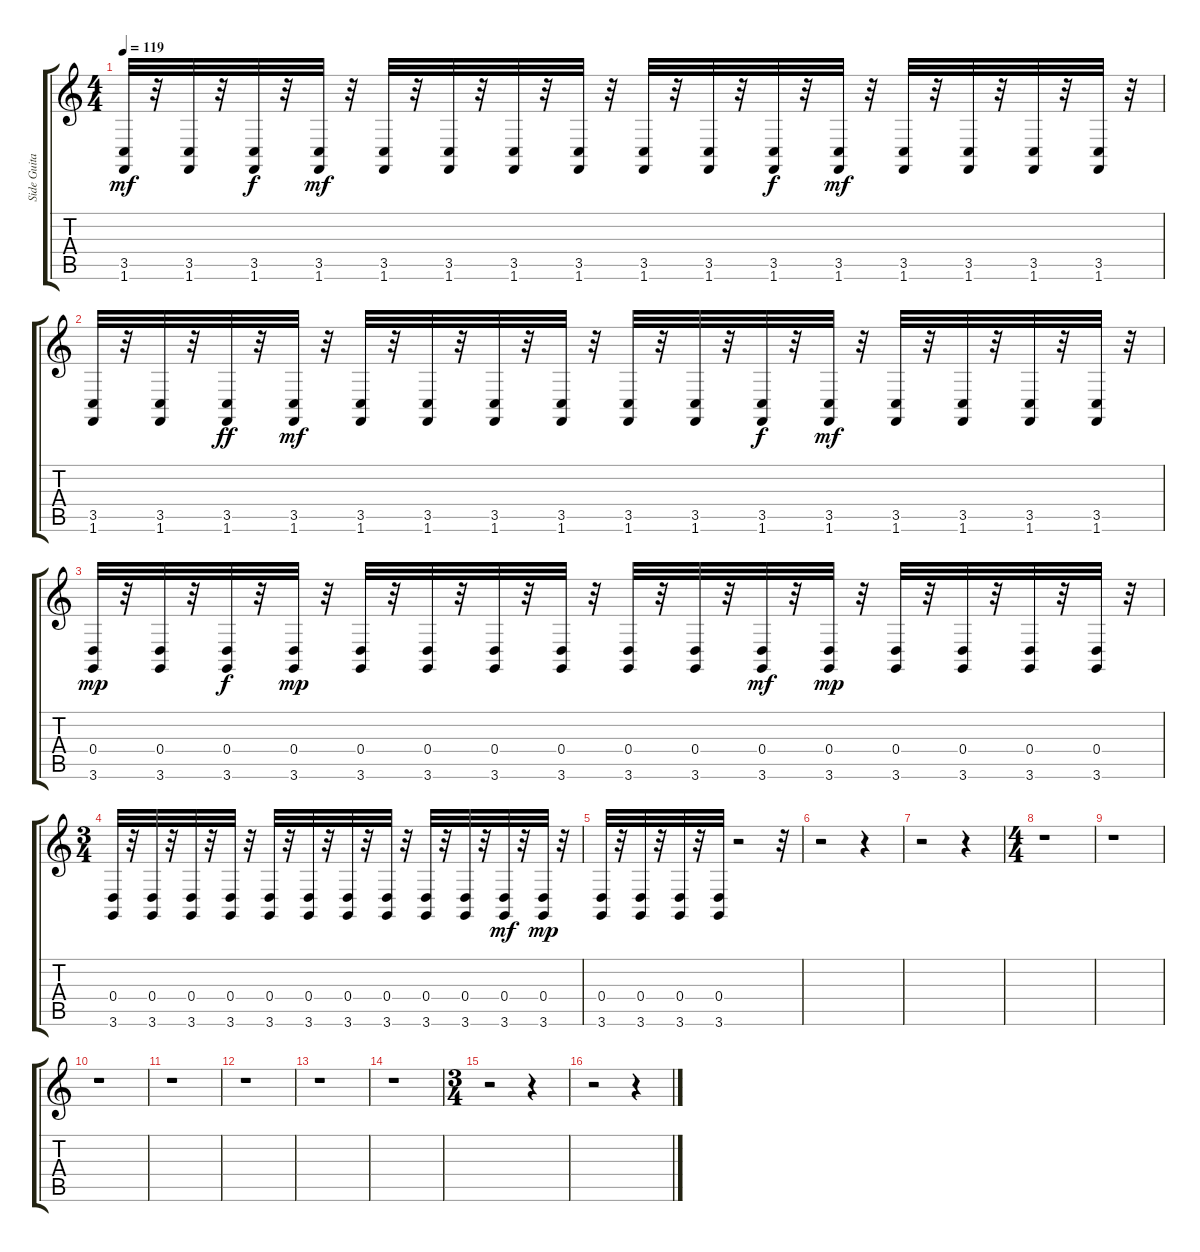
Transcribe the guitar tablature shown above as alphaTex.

\track ("Side Guitar R                   " "Side Guita") {instrument lead1square}
\staff {score tabs}
\tuning (E4 B3 G3 D3 A2 E2) {hide}
\ts (4 4)
\tempo 119
\clef g2
\ks c
(3.5 1.6).32{dy mf} r.32 (3.5 1.6).32 r.32 (3.5 1.6).32{dy f} r.32 (3.5 1.6).32{dy mf} r.32 (3.5 1.6).32 r.32 (3.5 1.6).32 r.32 (3.5 1.6).32 r.32 (3.5 1.6).32 r.32 (3.5 1.6).32 r.32 (3.5 1.6).32 r.32 (3.5 1.6).32{dy f} r.32 (3.5 1.6).32{dy mf} r.32 (3.5 1.6).32 r.32 (3.5 1.6).32 r.32 (3.5 1.6).32 r.32 (3.5 1.6).32 r.32 |
(3.5 1.6).32 r.32 (3.5 1.6).32 r.32 (3.5 1.6).32{dy ff} r.32 (3.5 1.6).32{dy mf} r.32 (3.5 1.6).32 r.32 (3.5 1.6).32 r.32 (3.5 1.6).32 r.32 (3.5 1.6).32 r.32 (3.5 1.6).32 r.32 (3.5 1.6).32 r.32 (3.5 1.6).32{dy f} r.32 (3.5 1.6).32{dy mf} r.32 (3.5 1.6).32 r.32 (3.5 1.6).32 r.32 (3.5 1.6).32 r.32 (3.5 1.6).32 r.32 |
(0.4 3.6).32{dy mp} r.32 (0.4 3.6).32 r.32 (0.4 3.6).32{dy f} r.32 (0.4 3.6).32{dy mp} r.32 (0.4 3.6).32 r.32 (0.4 3.6).32 r.32 (0.4 3.6).32 r.32 (0.4 3.6).32 r.32 (0.4 3.6).32 r.32 (0.4 3.6).32 r.32 (0.4 3.6).32{dy mf} r.32 (0.4 3.6).32{dy mp} r.32 (0.4 3.6).32 r.32 (0.4 3.6).32 r.32 (0.4 3.6).32 r.32 (0.4 3.6).32 r.32 |
\ts (3 4)
(0.4 3.6).32 r.32 (0.4 3.6).32 r.32 (0.4 3.6).32 r.32 (0.4 3.6).32 r.32 (0.4 3.6).32 r.32 (0.4 3.6).32 r.32 (0.4 3.6).32 r.32 (0.4 3.6).32 r.32 (0.4 3.6).32 r.32 (0.4 3.6).32 r.32 (0.4 3.6).32{dy mf} r.32 (0.4 3.6).32{dy mp} r.32 |
(0.4 3.6).32 r.32 (0.4 3.6).32 r.32 (0.4 3.6).32 r.32 (0.4 3.6).32 r.2 r.32 |
r.2 r.4 |
r.2 r.4 |
\ts (4 4)
r.1 |
r.1 |
r.1 |
r.1 |
r.1 |
r.1 |
r.1 |
\ts (3 4)
r.2 r.4 |
r.2 r.4
